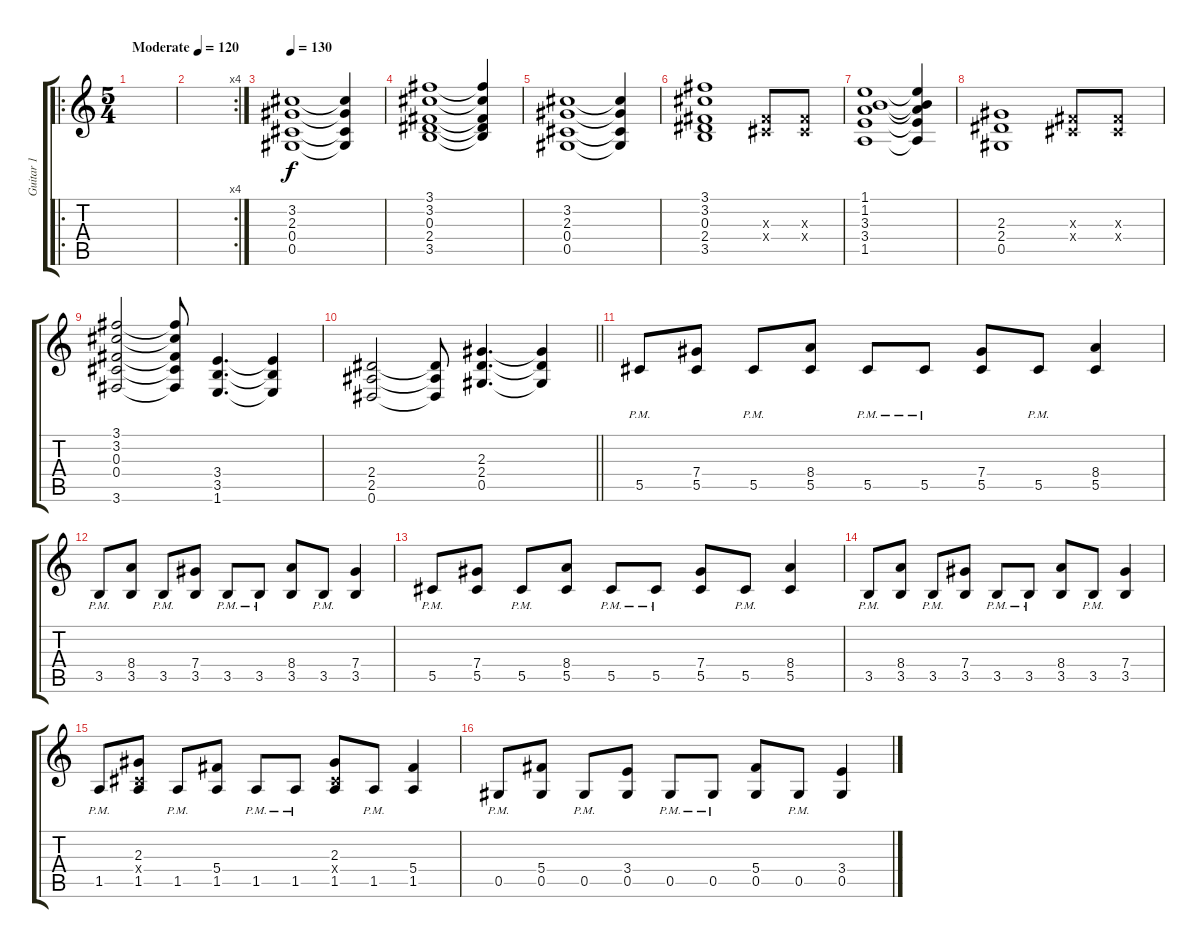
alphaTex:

\track ("Guitar 1" "Guitar 1") {instrument distortionguitar}
\staff {score tabs}
\tuning (Eb4 Bb3 Gb3 Db3 Ab2 Eb2) {hide}
\ro
\ts (5 4)
\tempo (120 "Moderate")
\clef g2
\ks c
|
\rc 4
|
\tempo 130
(3.2 2.3 0.4 0.5).1 (3.2{t} 2.3{t} 0.4{t} 0.5{t}).4 |
(3.1 3.2 0.3 2.4 3.5).1 (3.1{t} 3.2{t} 0.3{t} 2.4{t} 3.5{t}).4 |
(3.2 2.3 0.4 0.5).1 (3.2{t} 2.3{t} 0.4{t} 0.5{t}).4 |
(3.1 3.2 0.3 2.4 3.5).1 (0.3{x} 0.4{x}).8 (0.3{x} 0.4{x}).8 |
(1.1 1.2 3.3 3.4 1.5).1 (1.1{t} 1.2{t} 3.3{t} 3.4{t} 1.5{t}).4 |
(2.3 2.4 0.5).1 (0.3{x} 0.4{x}).8 (0.3{x} 0.4{x}).8 |
(3.1 3.2 0.3 0.4 3.6).2 (3.1{t} 3.2{t} 0.3{t} 0.4{t} 3.6{t}).8 (3.4 3.5 1.6).4{d} (3.4{t} 3.5{t} 1.6{t}).4 |
\barLineRight lightlight
(2.4 2.5 0.6).2 (2.4{t} 2.5{t} 0.6{t}).8 (2.3 2.4 0.5).4{d} (2.3{t} 2.4{t} 0.5{t}).4 |
5.5{pm}.8 (7.4 5.5).8 5.5{pm}.8 (8.4 5.5).8 5.5{pm}.8 5.5{pm}.8 (7.4 5.5).8 5.5{pm}.8 (8.4 5.5).4 |
3.5{pm}.8 (8.4 3.5).8 3.5{pm}.8 (7.4 3.5).8 3.5{pm}.8 3.5{pm}.8 (8.4 3.5).8 3.5{pm}.8 (7.4 3.5).4 |
5.5{pm}.8 (7.4 5.5).8 5.5{pm}.8 (8.4 5.5).8 5.5{pm}.8 5.5{pm}.8 (7.4 5.5).8 5.5{pm}.8 (8.4 5.5).4 |
3.5{pm}.8 (8.4 3.5).8 3.5{pm}.8 (7.4 3.5).8 3.5{pm}.8 3.5{pm}.8 (8.4 3.5).8 3.5{pm}.8 (7.4 3.5).4 |
1.5{pm}.8 (2.3 0.4{x} 1.5).8 1.5{pm}.8 (5.4 1.5).8 1.5{pm}.8 1.5{pm}.8 (2.3 0.4{x} 1.5).8 1.5{pm}.8 (5.4 1.5).4 |
0.5{pm}.8 (5.4 0.5).8 0.5{pm}.8 (3.4 0.5).8 0.5{pm}.8 0.5{pm}.8 (5.4 0.5).8 0.5{pm}.8 (3.4 0.5).4
